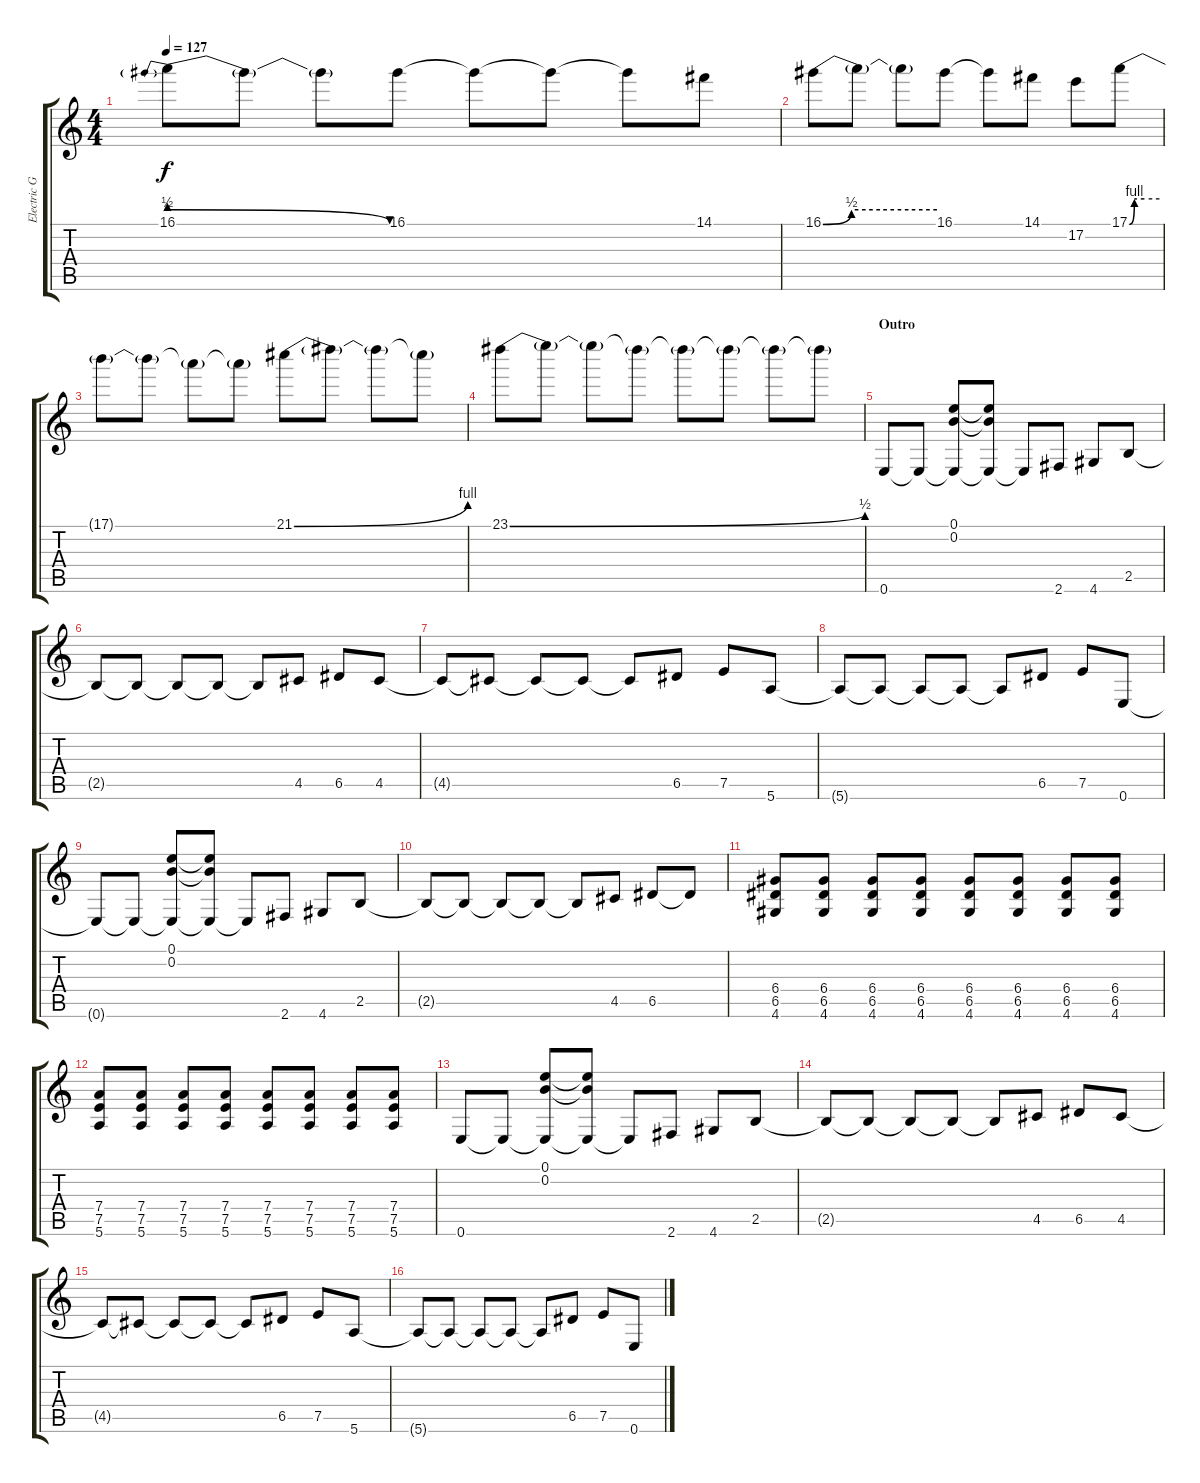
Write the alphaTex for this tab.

\track ("Electric Guitar 1" "Electric G") {instrument distortionguitar}
\staff {score tabs}
\tuning (E4 B3 G3 D3 A2 E2) {hide}
\ts (4 4)
\tempo 127
\clef g2
\ks c
16.1{be (prebendrelease 0 2 60 0)}.8{dy f} 16.1{t}.8 16.1{t}.8 16.1.8 16.1{t}.8 16.1{t}.8 16.1{t}.8 14.1.8 |
16.1{be (custom 0 0 15 2 30 2 45 2 60 2)}.8 16.1{t}.8 16.1{t}.8 16.1.8 16.1{t}.8 14.1.8 17.2.8 17.1{be (custom 0 0 10 4 15 4 30 4 60 4)}.8 |
17.1{t}.8 17.1{t}.8 17.1{t}.8 17.1{t}.8 21.1{be (bend 0 0 60 4)}.8 21.1{t}.8 21.1{t}.8 21.1{t}.8 |
23.1{be (bend 0 0 60 2)}.8 23.1{t}.8 23.1{t}.8 23.1{t}.8 23.1{t}.8 23.1{t}.8 23.1{t}.8 23.1{t}.8 |
\section ("" "Outro")
0.6.8 0.6{t}.8 (0.1 0.2 0.6{t}).8 (0.1{t} 0.2{t} 0.6{t}).8 0.6{t}.8 2.6.8 4.6.8 2.5.8 |
2.5{t}.8 2.5{t}.8 2.5{t}.8 2.5{t}.8 2.5{t}.8 4.5.8 6.5.8 4.5.8 |
4.5{t}.8 4.5{t}.8 4.5{t}.8 4.5{t}.8 4.5{t}.8 6.5.8 7.5.8 5.6.8 |
5.6{t}.8 5.6{t}.8 5.6{t}.8 5.6{t}.8 5.6{t}.8 6.5.8 7.5.8 0.6.8 |
0.6{t}.8 0.6{t}.8 (0.1 0.2 0.6{t}).8 (0.1{t} 0.2{t} 0.6{t}).8 0.6{t}.8 2.6.8 4.6.8 2.5.8 |
2.5{t}.8 2.5{t}.8 2.5{t}.8 2.5{t}.8 2.5{t}.8 4.5.8 6.5.8 6.5{t}.8 |
(6.4 6.5 4.6).8 (6.4 6.5 4.6).8 (6.4 6.5 4.6).8 (6.4 6.5 4.6).8 (6.4 6.5 4.6).8 (6.4 6.5 4.6).8 (6.4 6.5 4.6).8 (6.4 6.5 4.6).8 |
(7.4 7.5 5.6).8 (7.4 7.5 5.6).8 (7.4 7.5 5.6).8 (7.4 7.5 5.6).8 (7.4 7.5 5.6).8 (7.4 7.5 5.6).8 (7.4 7.5 5.6).8 (7.4 7.5 5.6).8 |
0.6.8 0.6{t}.8 (0.1 0.2 0.6{t}).8 (0.1{t} 0.2{t} 0.6{t}).8 0.6{t}.8 2.6.8 4.6.8 2.5.8 |
2.5{t}.8 2.5{t}.8 2.5{t}.8 2.5{t}.8 2.5{t}.8 4.5.8 6.5.8 4.5.8 |
4.5{t}.8 4.5{t}.8 4.5{t}.8 4.5{t}.8 4.5{t}.8 6.5.8 7.5.8 5.6.8 |
5.6{t}.8 5.6{t}.8 5.6{t}.8 5.6{t}.8 5.6{t}.8 6.5.8 7.5.8 0.6.8
